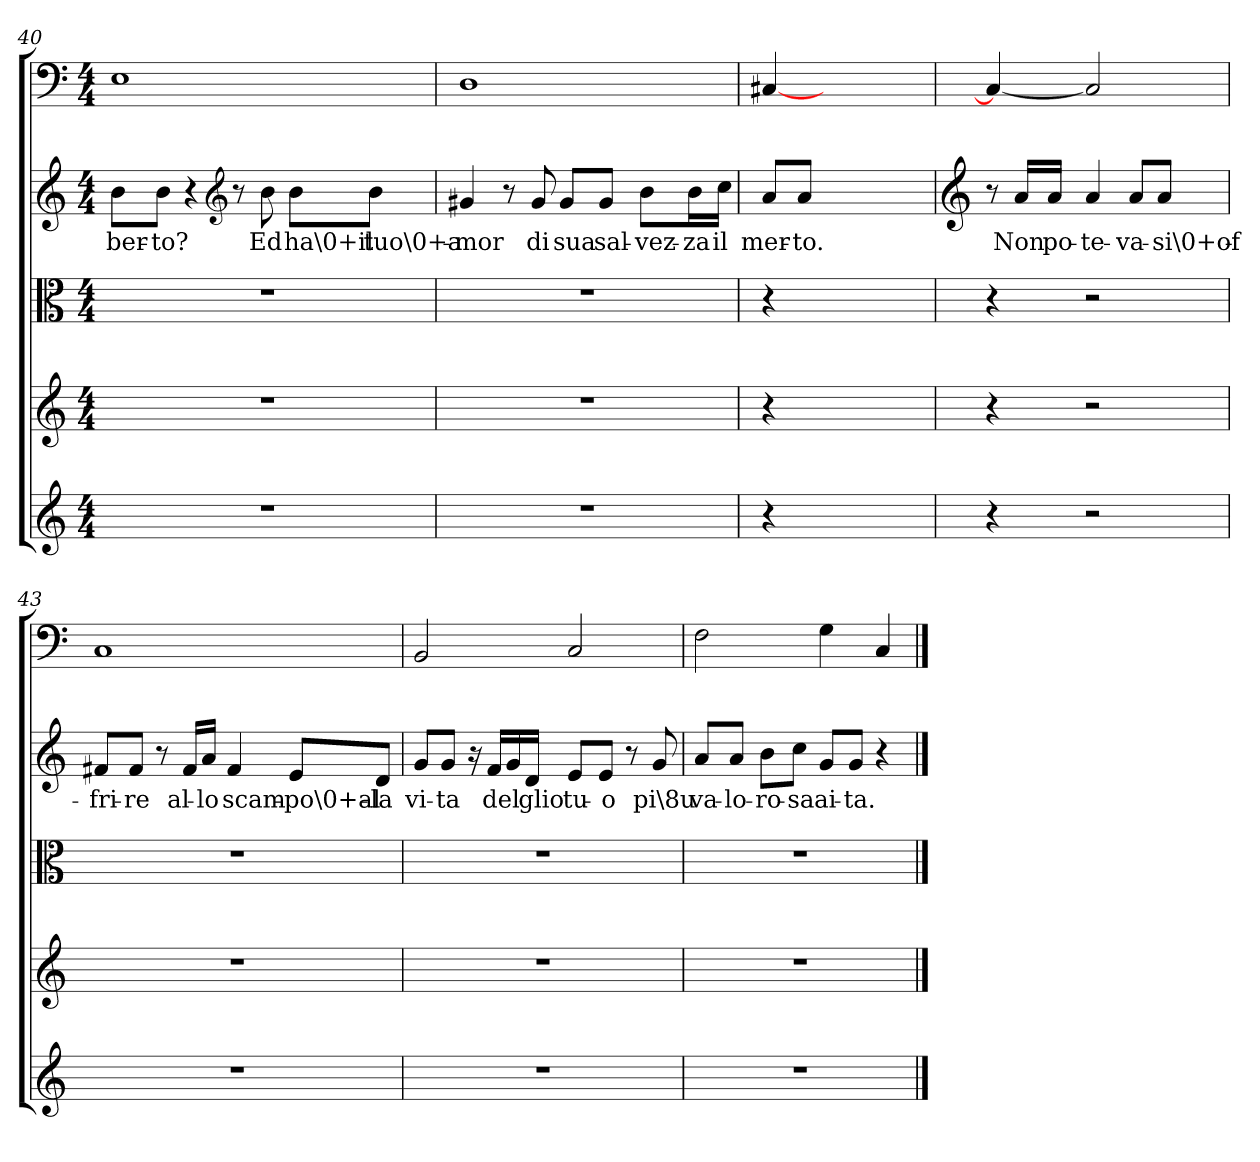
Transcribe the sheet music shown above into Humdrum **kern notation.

**kern	**kern	**kern	**kern	**text	**kern
*part5	*part4	*part3	*part2	*part2	*part1
*staff5	*staff4	*staff3	*staff2	*staff2	*staff1
*clefG2	*clefG2	*clefC3	*clefG2	*	*clefF4
*k[]	*k[]	*k[]	*k[]	*	*k[]
*C:	*C:	*C:	*C:	*	*C:
*M4/4	*M4/4	*M4/4	*M4/4	*	*M4/4
=40	=40	=40	=40	=40	=40
1r	1r	1r	8b\L	-ber-	1E\
.	.	.	8b\J	-to?	.
.	.	.	4r	.	.
*	*	*	*clefG2	*	*
.	.	.	8r	.	.
.	.	.	8b\	Ed	.
.	.	.	8b\L	ha\0+il	.
.	.	.	8b\J	tuo\0+a-	.
=41	=41	=41	=41	=41	=41
1r	1r	1r	4g#X/	-mor	1D\
.	.	.	8r	.	.
.	.	.	8g#/	di	.
.	.	.	8g#/L	sua	.
.	.	.	8g#/J	sal-	.
.	.	.	8b\L	-vez-	.
.	.	.	16b\L	-za	.
.	.	.	16cc\JJ	il	.
=42	=42	=42	=42	=42	=42
4r	4r	4r	8a/L	mer-	[4C#X/
.	.	.	8a/J	-to.	.
2ryy	2ryy	2ryy	2ryy	.	2ryy
4ryy	4ryy	4ryy	4ryy	.	4ryy
=	=	=	=	=	=
*	*	*	*clefG2	*	*
4r	4r	4r	8r	.	4C#/_
.	.	.	16a/LL	Non	.
.	.	.	16a/JJ	po-	.
2r	2r	2r	4a/	-te-	2C#/]
.	.	.	8a/L	-va-	.
.	.	.	8a/J	-si\0+of-	.
4ryy	4ryy	4ryy	4ryy	.	4ryy
=43	=43	=43	=43	=43	=43
1r	1r	1r	8f#X/L	-fri-	1C/
.	.	.	8f#/J	-re	.
.	.	.	8r	.	.
.	.	.	16f#/LL	al-	.
.	.	.	16a/JJ	-lo	.
.	.	.	4f#/	scam-	.
.	.	.	8e/L	-po\0+al-	.
.	.	.	8d/J	-la	.
=44	=44	=44	=44	=44	=44
1r	1r	1r	8g/L	vi-	2BB/
.	.	.	8g/J	-ta	.
.	.	.	16r	.	.
.	.	.	16f/LL	del	.
.	.	.	16g/	.	.
.	.	.	16d/JJ	glio	.
.	.	.	8e/L	tu-	2C/
.	.	.	8e/J	-o	.
.	.	.	8r	.	.
.	.	.	8g/	pi\8u	.
=45	=45	=45	=45	=45	=45
1r	1r	1r	8a/L	va-	2F\
.	.	.	8a/J	-lo-	.
.	.	.	8b\L	-ro-	.
.	.	.	8cc\J	-sa	.
.	.	.	8g/L	ai-	4G\
.	.	.	8g/J	-ta.	.
.	.	.	4r	.	4C/
==	==	==	==	==	==
*-	*-	*-	*-	*-	*-
